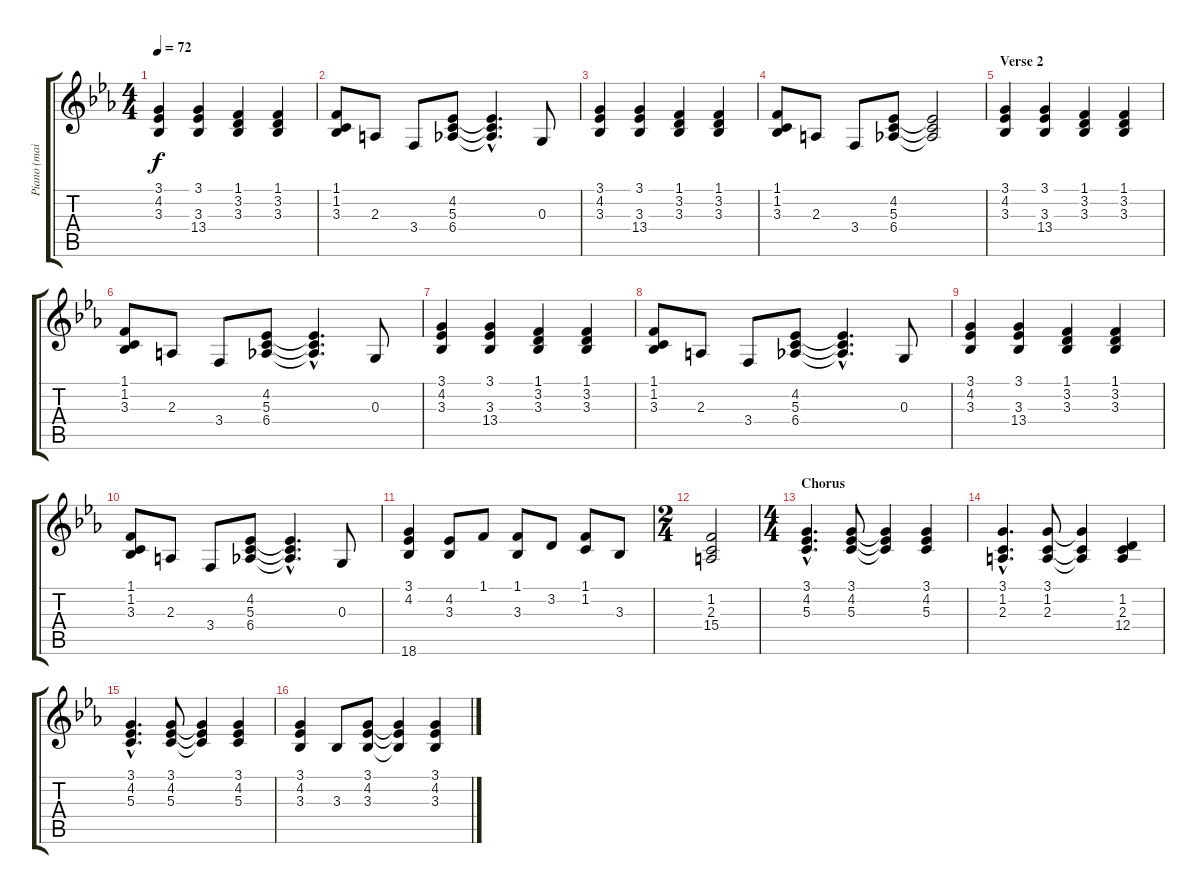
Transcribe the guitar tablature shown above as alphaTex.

\track ("Piano (main droite)" "Piano (mai") {instrument acousticgrandpiano}
\staff {score tabs}
\tuning (E4 B3 G3 D3 A2 E2) {hide}
\ts (4 4)
\tempo 72
\clef g2
\ks eb
(3.1 4.2 3.3).4{dy f} (3.1 3.3 13.4).4 (1.1 3.2 3.3).4 (1.1 3.2 3.3).4 |
(1.1 1.2 3.3).8 2.3.8 3.4.8 (4.2 5.3 6.4).8 (4.2{hac t} 5.3{hac t} 6.4{hac t}).4{d} 0.3.8 |
(3.1 4.2 3.3).4 (3.1 3.3 13.4).4 (1.1 3.2 3.3).4 (1.1 3.2 3.3).4 |
(1.1 1.2 3.3).8 2.3.8 3.4.8 (4.2 5.3 6.4).8 (4.2{t} 5.3{t} 6.4{t}).2 |
\section ("" "Verse 2")
(3.1 4.2 3.3).4 (3.1 3.3 13.4).4 (1.1 3.2 3.3).4 (1.1 3.2 3.3).4 |
(1.1 1.2 3.3).8 2.3.8 3.4.8 (4.2 5.3 6.4).8 (4.2{hac t} 5.3{hac t} 6.4{hac t}).4{d} 0.3.8 |
(3.1 4.2 3.3).4 (3.1 3.3 13.4).4 (1.1 3.2 3.3).4 (1.1 3.2 3.3).4 |
(1.1 1.2 3.3).8 2.3.8 3.4.8 (4.2 5.3 6.4).8 (4.2{hac t} 5.3{hac t} 6.4{hac t}).4{d} 0.3.8 |
(3.1 4.2 3.3).4 (3.1 3.3 13.4).4 (1.1 3.2 3.3).4 (1.1 3.2 3.3).4 |
(1.1 1.2 3.3).8 2.3.8 3.4.8 (4.2 5.3 6.4).8 (4.2{hac t} 5.3{hac t} 6.4{hac t}).4{d} 0.3.8 |
(3.1 4.2 18.6).4 (4.2 3.3).8 1.1.8 (1.1 3.3).8 3.2.8 (1.1 1.2).8 3.3.8 |
\ts (2 4)
(1.2 2.3 15.4).2 |
\ts (4 4)
\section ("" "Chorus")
(3.1{hac} 4.2{hac} 5.3{hac}).4{d} (3.1 4.2 5.3).8 (3.1{t} 4.2{t} 5.3{t}).4 (3.1 4.2 5.3).4 |
(3.1{hac} 1.2{hac} 2.3{hac}).4{d} (3.1 1.2 2.3).8 (3.1{t} 1.2{t} 2.3{t}).4 (1.2 2.3 12.4).4 |
(3.1{hac} 4.2{hac} 5.3{hac}).4{d} (3.1 4.2 5.3).8 (3.1{t} 4.2{t} 5.3{t}).4 (3.1 4.2 5.3).4 |
(3.1 4.2 3.3).4 3.3.8 (3.1 4.2 3.3).8 (3.1{t} 4.2{t} 3.3{t}).4 (3.1 4.2 3.3).4
